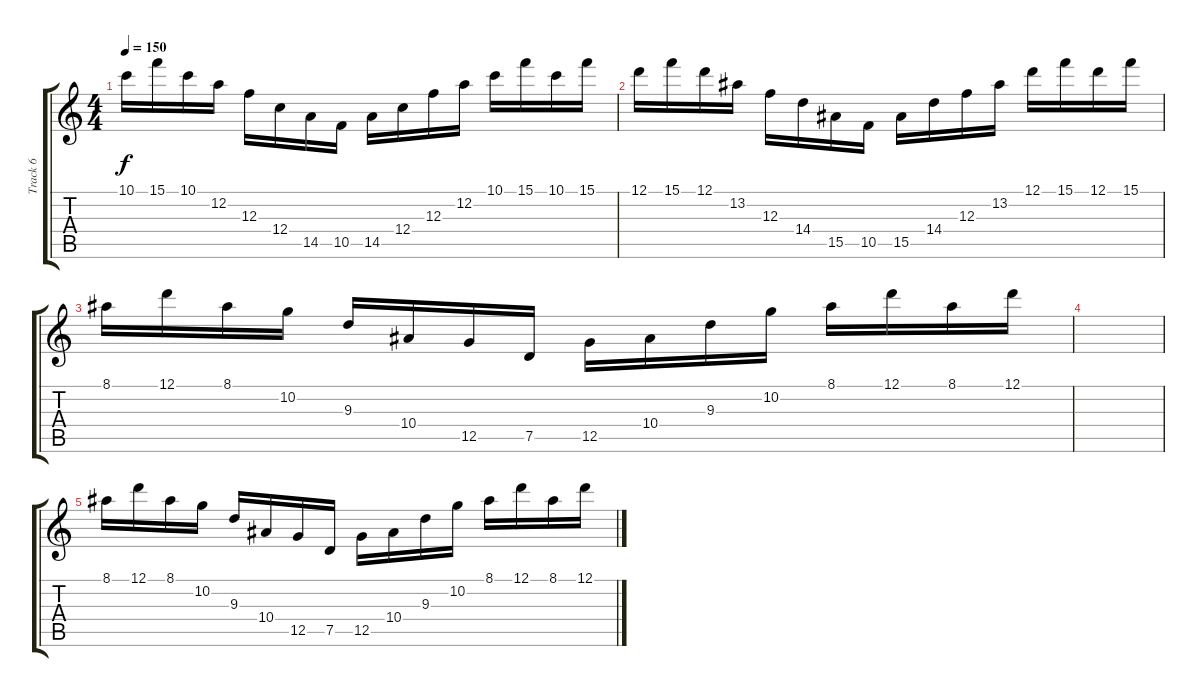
\track ("Track 6" "Track 6") {instrument overdrivenguitar}
\staff {score tabs}
\tuning (D4 A3 F3 C3 G2 D2) {hide}
\ts (4 4)
\tempo 150
\clef g2
\ks c
10.1.16{dy f} 15.1.16 10.1.16 12.2.16 12.3.16 12.4.16 14.5.16 10.5.16 14.5.16 12.4.16 12.3.16 12.2.16 10.1.16 15.1.16 10.1.16 15.1.16 |
12.1.16 15.1.16 12.1.16 13.2.16 12.3.16 14.4.16 15.5.16 10.5.16 15.5.16 14.4.16 12.3.16 13.2.16 12.1.16 15.1.16 12.1.16 15.1.16 |
8.1.16 12.1.16 8.1.16 10.2.16 9.3.16 10.4.16 12.5.16 7.5.16 12.5.16 10.4.16 9.3.16 10.2.16 8.1.16 12.1.16 8.1.16 12.1.16 |
|
8.1.16 12.1.16 8.1.16 10.2.16 9.3.16 10.4.16 12.5.16 7.5.16 12.5.16 10.4.16 9.3.16 10.2.16 8.1.16 12.1.16 8.1.16 12.1.16
